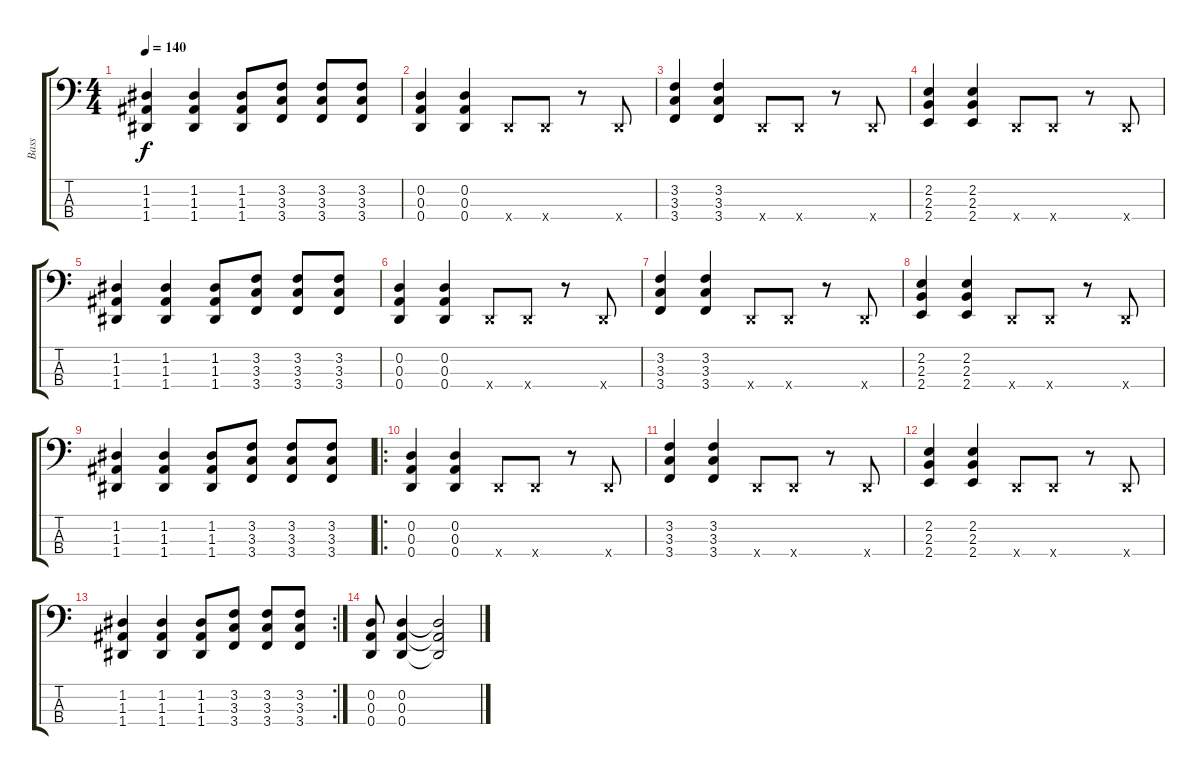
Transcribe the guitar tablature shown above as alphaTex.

\track ("Bass" "Bass") {instrument electricbassfinger}
\staff {score tabs}
\tuning (G2 D2 A1 D1) {hide}
\ts (4 4)
\tempo 140
\clef f4
\ks c
(1.2 1.3 1.4).4{dy f} (1.2 1.3 1.4).4 (1.2 1.3 1.4).8 (3.2 3.3 3.4).8 (3.2 3.3 3.4).8 (3.2 3.3 3.4).8 |
(0.2 0.3 0.4).4 (0.2 0.3 0.4).4 0.4{x}.8 0.4{x}.8 r.8 0.4{x}.8 |
(3.2 3.3 3.4).4 (3.2 3.3 3.4).4 0.4{x}.8 0.4{x}.8 r.8 0.4{x}.8 |
(2.2 2.3 2.4).4 (2.2 2.3 2.4).4 0.4{x}.8 0.4{x}.8 r.8 0.4{x}.8 |
(1.2 1.3 1.4).4 (1.2 1.3 1.4).4 (1.2 1.3 1.4).8 (3.2 3.3 3.4).8 (3.2 3.3 3.4).8 (3.2 3.3 3.4).8 |
(0.2 0.3 0.4).4 (0.2 0.3 0.4).4 0.4{x}.8 0.4{x}.8 r.8 0.4{x}.8 |
(3.2 3.3 3.4).4 (3.2 3.3 3.4).4 0.4{x}.8 0.4{x}.8 r.8 0.4{x}.8 |
(2.2 2.3 2.4).4 (2.2 2.3 2.4).4 0.4{x}.8 0.4{x}.8 r.8 0.4{x}.8 |
(1.2 1.3 1.4).4 (1.2 1.3 1.4).4 (1.2 1.3 1.4).8 (3.2 3.3 3.4).8 (3.2 3.3 3.4).8 (3.2 3.3 3.4).8 |
\ro
(0.2 0.3 0.4).4 (0.2 0.3 0.4).4 0.4{x}.8 0.4{x}.8 r.8 0.4{x}.8 |
(3.2 3.3 3.4).4 (3.2 3.3 3.4).4 0.4{x}.8 0.4{x}.8 r.8 0.4{x}.8 |
(2.2 2.3 2.4).4 (2.2 2.3 2.4).4 0.4{x}.8 0.4{x}.8 r.8 0.4{x}.8 |
\rc 2
(1.2 1.3 1.4).4 (1.2 1.3 1.4).4 (1.2 1.3 1.4).8 (3.2 3.3 3.4).8 (3.2 3.3 3.4).8 (3.2 3.3 3.4).8 |
(0.2 0.3 0.4).8 (0.2 0.3 0.4).4 (0.2{t} 0.3{t} 0.4{t}).2
